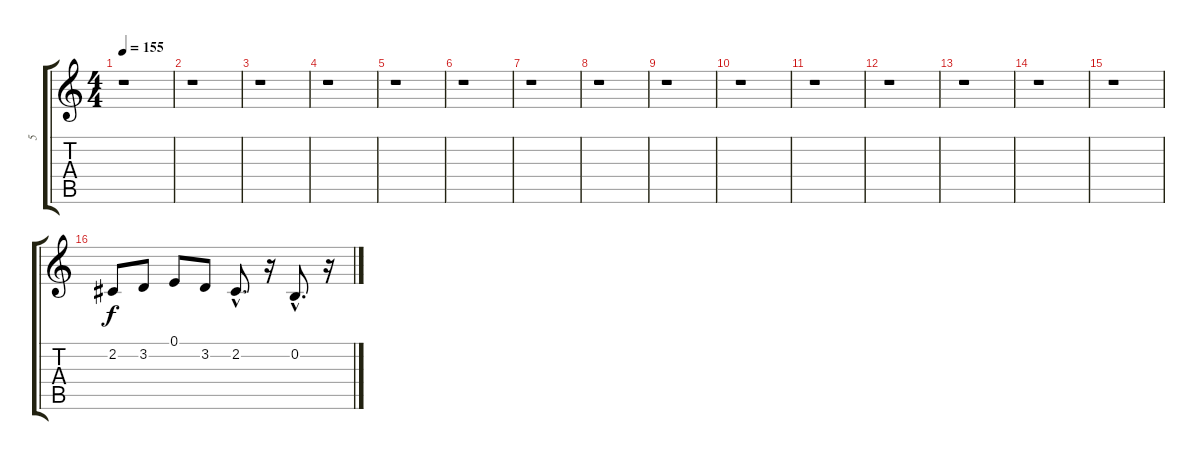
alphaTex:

\track ("5" "5") {instrument choiraahs}
\staff {score tabs}
\tuning (E4 B3 G3 D3 A2 E2) {hide}
\ts (4 4)
\tempo 155
\clef g2
\ks c
r.1{dy f} |
r.1 |
r.1 |
r.1 |
r.1 |
r.1 |
r.1 |
r.1 |
r.1 |
r.1 |
r.1 |
r.1 |
r.1 |
r.1 |
r.1 |
2.2.8 3.2.8 0.1.8 3.2.8 2.2{hac}.8{d} r.16 0.2{hac}.8{d} r.16
